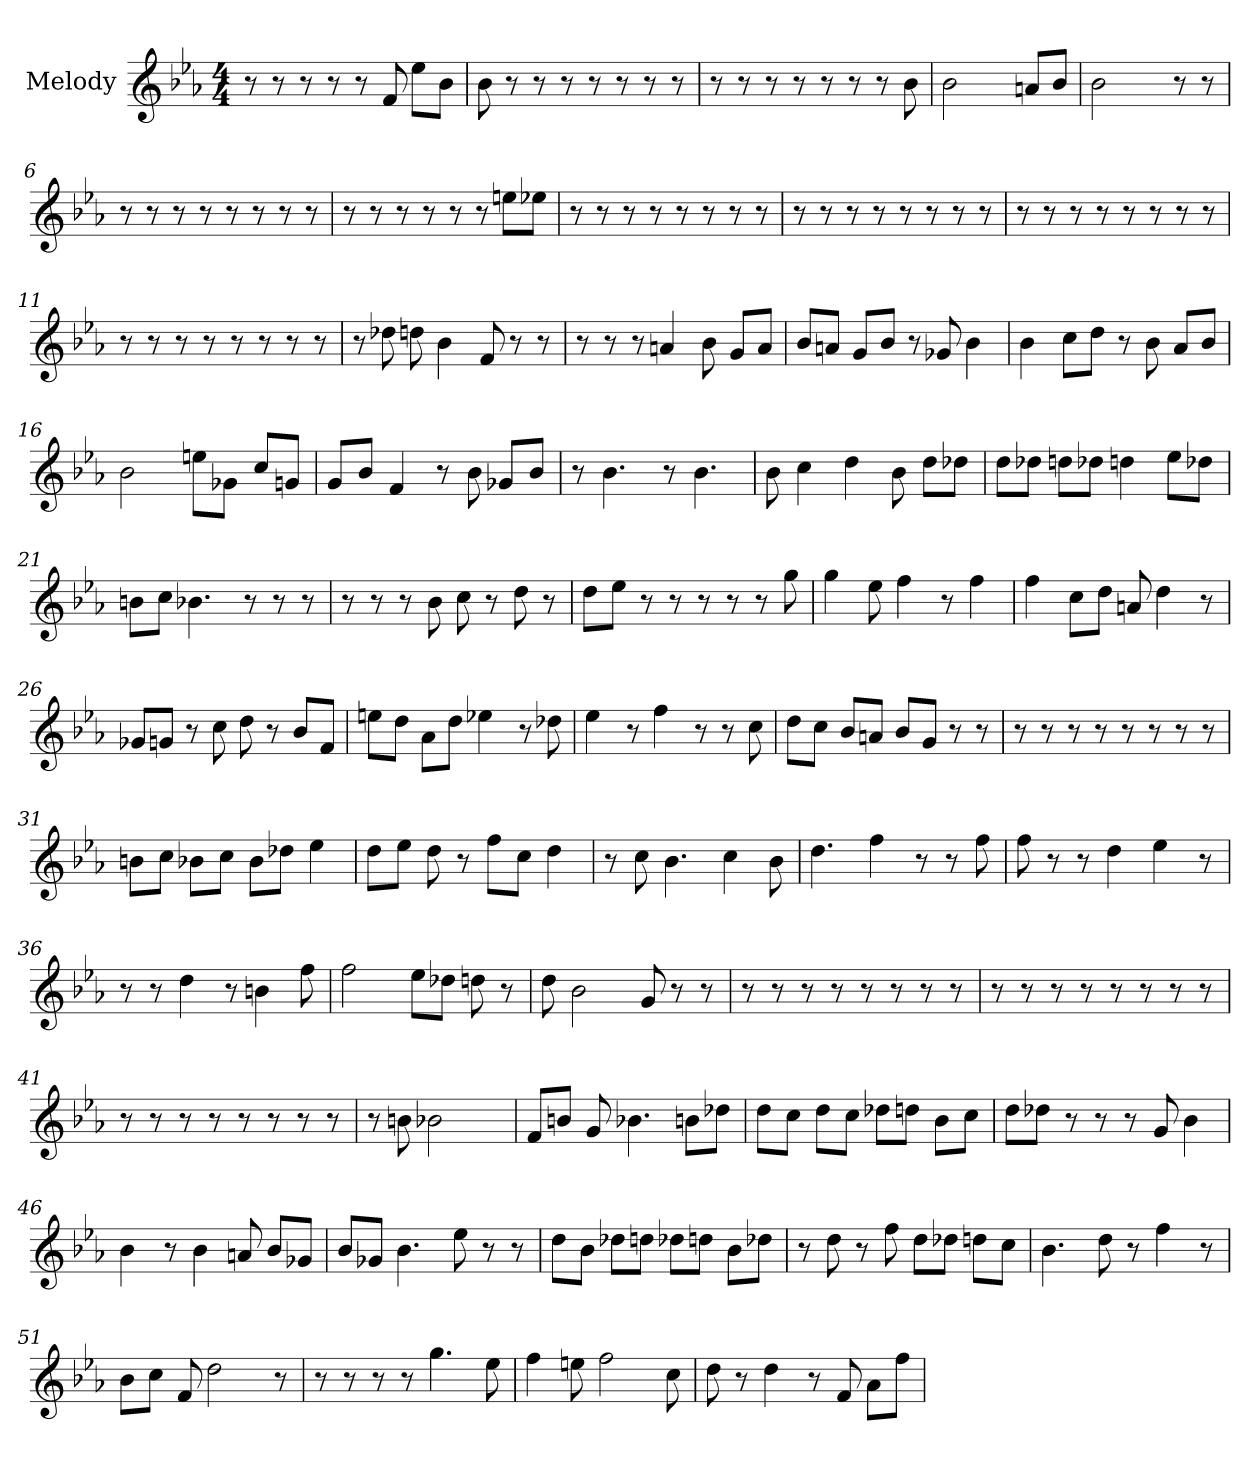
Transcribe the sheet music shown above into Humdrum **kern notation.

**kern
*part1
*staff1
*I"Melody
*clefG2
*k[b-e-a-]
*E-:
*M4/4
*MM152
=1
8r
8r
8r
8r
8r
8f
8ee-\L
8b-\J
=2
8b-
8r
8r
8r
8r
8r
8r
8r
=3
8r
8r
8r
8r
8r
8r
8r
8b-
=4
!LO:N:vis=2
2.b-
8a/L
8b-/J
=5
!LO:N:vis=2
2.b-
8r
8r
=6
8r
8r
8r
8r
8r
8r
8r
8r
=7
8r
8r
8r
8r
8r
8r
8ee\L
8ee-\J
=8
8r
8r
8r
8r
8r
8r
8r
8r
=9
8r
8r
8r
8r
8r
8r
8r
8r
=10
8r
8r
8r
8r
8r
8r
8r
8r
=11
8r
8r
8r
8r
8r
8r
8r
8r
=12
8r
8dd-
8dd
4b-
8f
8r
8r
=13
8r
8r
8r
4a
8b-
8g/L
8a/J
=14
8b-/L
8a/J
8g/L
8b-/J
8r
8g-
4b-
=15
4b-
8cc\L
8dd\J
8r
8b-
8a-/L
8b-/J
=16
2b-
8ee\L
8g-\J
8cc/L
8g/J
=17
8g/L
8b-/J
4f
8r
8b-
8g-/L
8b-/J
=18
8r
4.b-
8r
4.b-
=19
8b-
4cc
4dd
8b-
8dd\L
8dd-\J
=20
8dd\L
8dd-\J
8dd\L
8dd-\J
4dd
8ee-\L
8dd-\J
=21
8b\L
8cc\J
4.b-
8r
8r
8r
=22
8r
8r
8r
8b-
8cc
8r
8dd
8r
=23
8dd\L
8ee-\J
8r
8r
8r
8r
8r
8gg
=24
4gg
8ee-
4ff
8r
4ff
=25
4ff
8cc\L
8dd\J
8a
4dd
8r
=26
8g-/L
8g/J
8r
8cc
8dd
8r
8b-/L
8f/J
=27
8ee\L
8dd\J
8a-\L
8dd\J
4ee-
8r
8dd-
=28
4ee-
8r
4ff
8r
8r
8cc
=29
8dd\L
8cc\J
8b-/L
8a/J
8b-/L
8g/J
8r
8r
=30
8r
8r
8r
8r
8r
8r
8r
8r
=31
8b\L
8cc\J
8b-\L
8cc\J
8b-\L
8dd-\J
4ee-
=32
8dd\L
8ee-\J
8dd
8r
8ff\L
8cc\J
4dd
=33
8r
8cc
4.b-
4cc
8b-
=34
4.dd
4ff
8r
8r
8ff
=35
8ff
8r
8r
4dd
4ee-
8r
=36
8r
8r
4dd
8r
4b
8ff
=37
2ff
8ee-\L
8dd-\J
8dd
8r
=38
8dd
2b-
8g
8r
8r
=39
8r
8r
8r
8r
8r
8r
8r
8r
=40
8r
8r
8r
8r
8r
8r
8r
8r
=41
8r
8r
8r
8r
8r
8r
8r
8r
=42
8r
8b
!LO:N:vis=2
2.b-
=43
8f/L
8b/J
8g
4.b-
8b\L
8dd-\J
=44
8dd\L
8cc\J
8dd\L
8cc\J
8dd-\L
8dd\J
8b-\L
8cc\J
=45
8dd\L
8dd-\J
8r
8r
8r
8g
4b-
=46
4b-
8r
4b-
8a
8b-/L
8g-/J
=47
8b-/L
8g-/J
4.b-
8ee-
8r
8r
=48
8dd\L
8b-\J
8dd-\L
8dd\J
8dd-\L
8dd\J
8b-\L
8dd-\J
=49
8r
8dd
8r
8ff
8dd\L
8dd-\J
8dd\L
8cc\J
=50
4.b-
8dd
8r
4ff
8r
=51
8b-\L
8cc\J
8f
2dd
8r
=52
8r
8r
8r
8r
4.gg
8ee-
=53
4ff
8ee
2ff
8cc
=54
8dd
8r
4dd
8r
8f
8a-\L
8ff\J
=
*-
